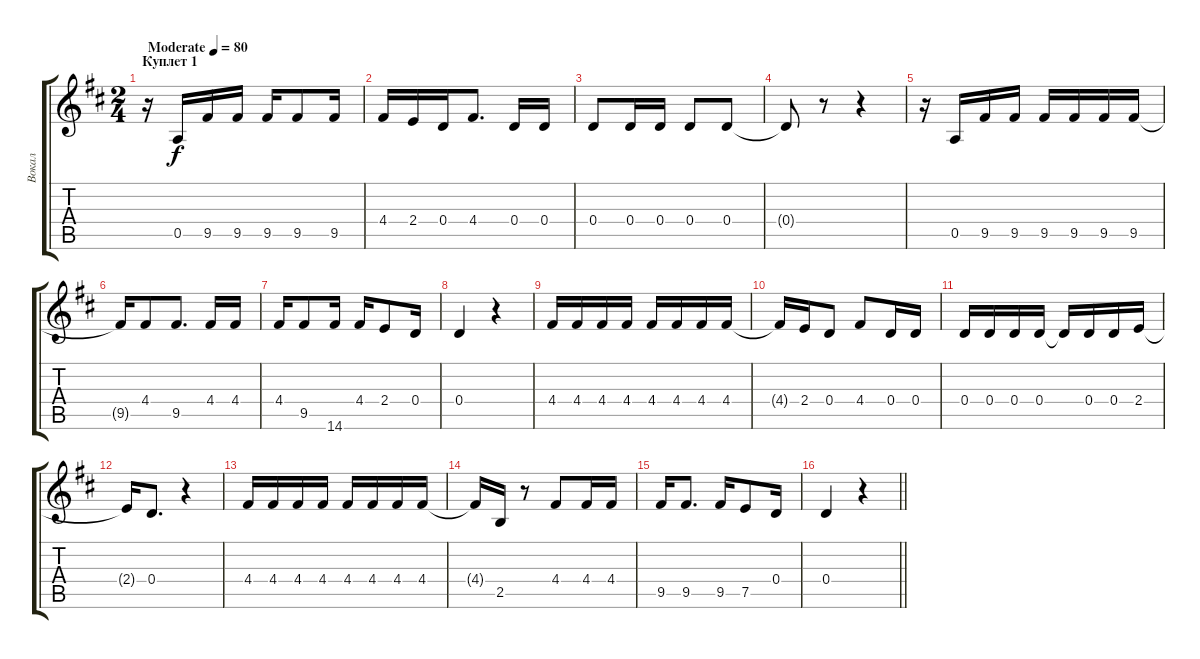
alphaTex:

\track ("Вокал" "Вокал") {instrument acousticguitarnylon}
\staff {score tabs}
\tuning (E4 B3 G3 D3 A2 E2) {hide}
\ts (2 4)
\section ("" "Куплет 1")
\tempo (80 "Moderate")
\clef g2
\ks d
r.16{dy f instrument acousticguitarnylon} 0.5.16 9.5.16 9.5.16 9.5.16 9.5.8 9.5.16 |
4.4.16 2.4.16 0.4.16 4.4.8{d} 0.4.16 0.4.16 |
0.4.8 0.4.16 0.4.16 0.4.8 0.4.8 |
0.4{t}.8 r.8 r.4 |
r.16 0.5.16 9.5.16 9.5.16 9.5.16 9.5.16 9.5.16 9.5.16 |
9.5{t}.16 4.4.8 9.5.8{d} 4.4.16 4.4.16 |
4.4.16 9.5.8 14.6.16 4.4.16 2.4.8 0.4.16 |
0.4.4 r.4 |
4.4.16 4.4.16 4.4.16 4.4.16 4.4.16 4.4.16 4.4.16 4.4.16 |
4.4{t}.16 2.4.16 0.4.8 4.4.8 0.4.16 0.4.16 |
0.4.16 0.4.16 0.4.16 0.4.16 0.4{t}.16 0.4.16 0.4.16 2.4.16 |
2.4{t}.16 0.4.8{d} r.4 |
4.4.16 4.4.16 4.4.16 4.4.16 4.4.16 4.4.16 4.4.16 4.4.16 |
4.4{t}.16 2.5.16 r.8 4.4.8 4.4.16 4.4.16 |
9.5.16 9.5.8{d} 9.5.16 7.5.8 0.4.16 |
\barLineRight lightlight
0.4.4 r.4
